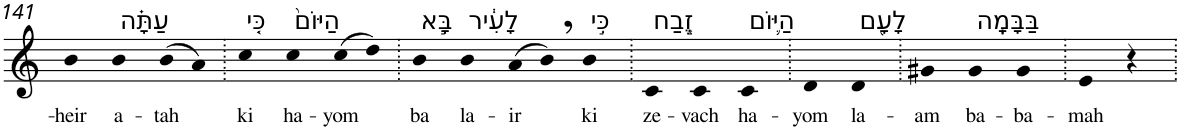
**kern	**text
*part1	*part1
*staff1	*staff1
*I"Piano	*
*I'Pno	*
!!LO:PB:g=z
*clefG2	*
*k[]	*
=141	=141
!	!LO:LY:b
4b	-heir
!LO:TX:a:t=עַתָּ֗ה	!
!	!LO:LY:b
4b	a-
!	!LO:LY:b
(>8b	-tah
8a)	.
=142.	=142.
!LO:TX:a:t=כִּ֤י	!
!	!LO:LY:b
4cc	ki
!LO:TX:a:t=הַיּוֹם֙	!
!	!LO:LY:b
4cc	ha-
!	!LO:LY:b
(>8cc	-yom
8dd)	.
=143.	=143.
!LO:TX:a:t=בָּ֣א	!
!	!LO:LY:b
4b	ba
!LO:TX:a:t=לָעִ֔יר	!
!	!LO:LY:b
4b	la-
!	!LO:LY:b
(>8a	-ir
8b,)	.
!LO:TX:a:t=כִּ֣י	!
!	!LO:LY:b
4b	ki
=144.	=144.
!LO:TX:a:t=זֶ֧בַח	!
!	!LO:LY:b
4c	ze-
!	!LO:LY:b
4c	-vach
!LO:TX:a:t=הַיּ֛וֹם	!
!	!LO:LY:b
4c	ha-
=145.	=145.
!	!LO:LY:b
4d	-yom
!LO:TX:a:t=לָעָ֖ם	!
!	!LO:LY:b
4d	la-
=146.	=146.
!	!LO:LY:b
4g#X	-am
!LO:TX:a:t=בַּבָּמָֽה	!
!	!LO:LY:b
4g#	ba-
!	!LO:LY:b
4g#	-ba-
=147.	=147.
!	!LO:LY:b
4e	-mah
4r	.
=.	=.
*-	*-
